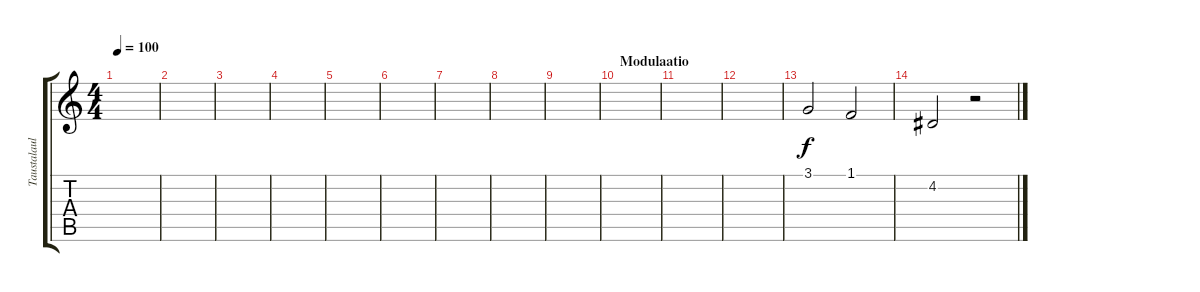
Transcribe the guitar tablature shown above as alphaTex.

\track ("Taustalaulu" "Taustalaul") {instrument choiraahs}
\staff {score tabs}
\tuning (E4 B3 G3 D3 A2 E2) {hide}
\ts (4 4)
\tempo 100
\clef g2
\ks c
|
|
|
|
|
|
|
|
|
\section ("" "Modulaatio")
|
|
|
3.1.2 1.1.2 |
4.2.2 r.2
